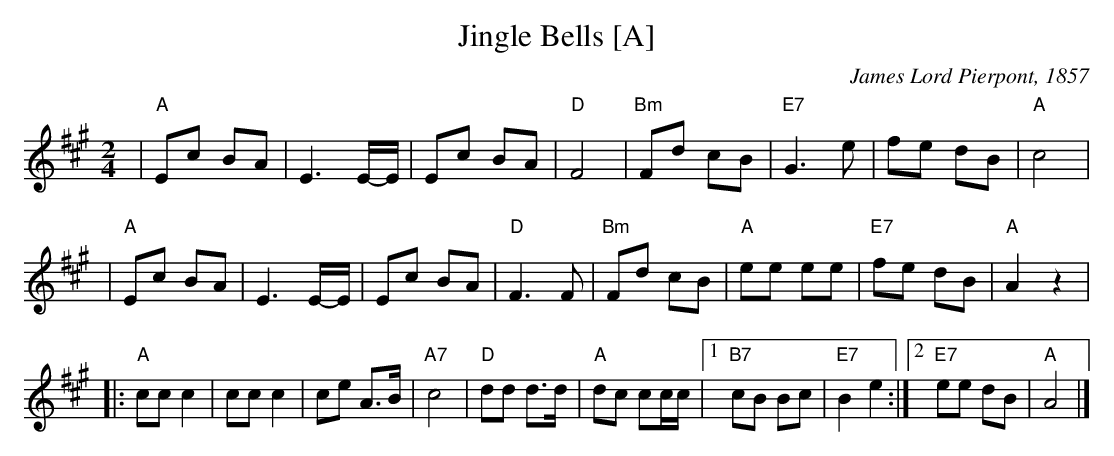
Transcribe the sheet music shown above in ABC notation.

X:1
T: Jingle Bells [A]
C:James Lord Pierpont, 1857
M: 2/4
L: 1/8
K: A
| "A"Ec BA | E3 E/-E/ | Ec BA | "D"F4 | "Bm"Fd cB | "E7"G3 e | fe dB | "A"c4 |
| "A"Ec BA | E3 E/-E/ | Ec BA | "D"F3 F | "Bm"Fd cB | "A"ee ee | "E7"fe dB | "A"A2 z2 |
|: "A"cc c2 | cc c2 | ce A>B | "A7"c4 | "D"dd d>d | "A"dc cc/c/ |1 "B7"cB Bc | "E7"B2 e2 :|2 "E7"ee dB | "A"A4 |]
